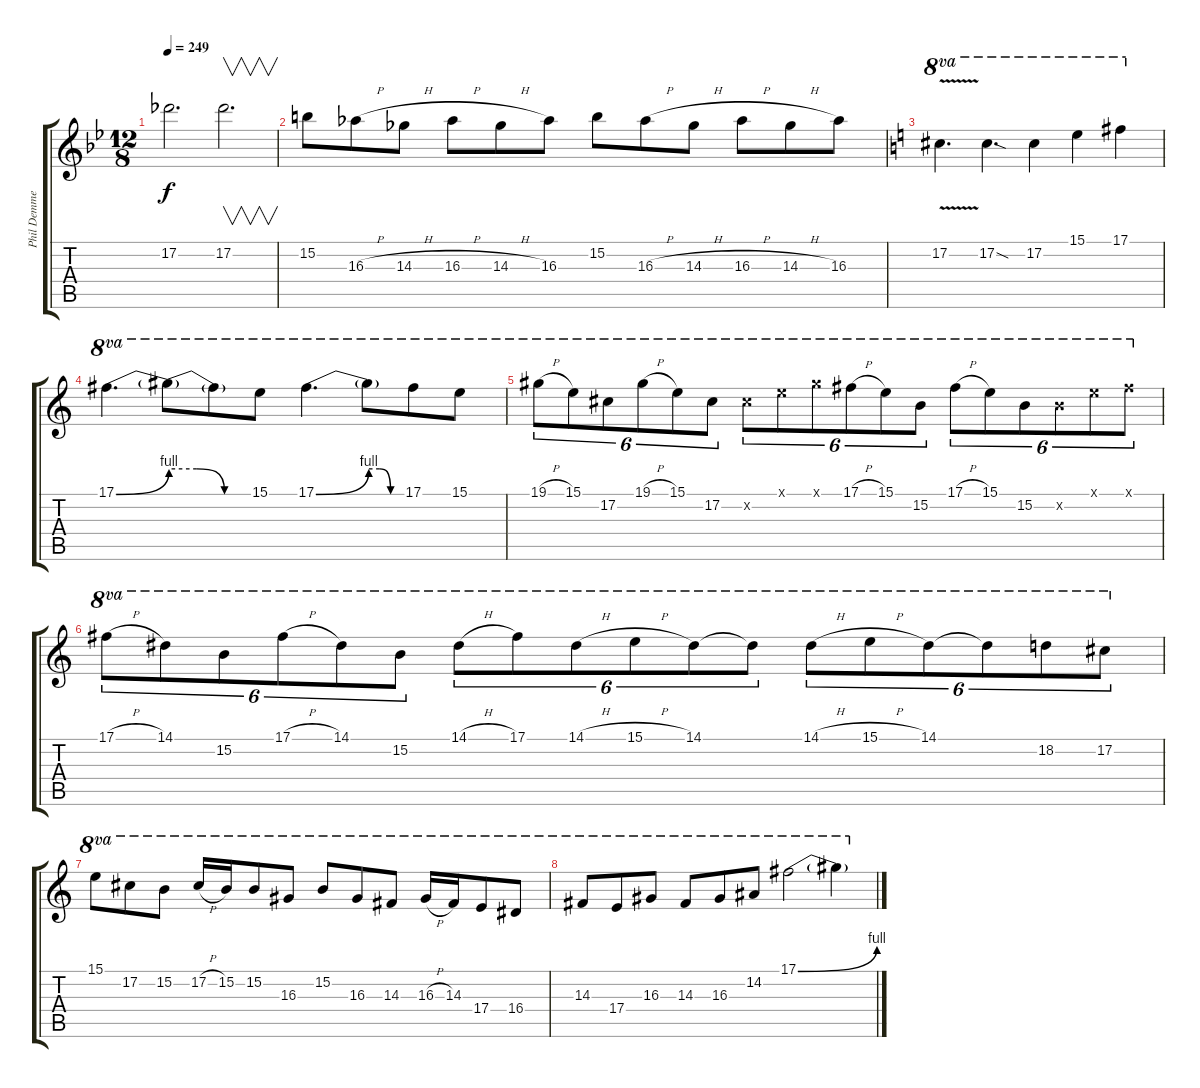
\track ("Phil Demmel" "Phil Demme") {instrument distortionguitar}
\staff {score tabs}
\tuning (Db4 Ab3 E3 B2 Gb2 B1) {hide}
\ts (12 8)
\tempo 249
\clef g2
\ks bb
17.2.2{d dy f} 17.2.2{v d} |
15.2.8 16.3{h}.8 14.3{h}.8 16.3{h}.8 14.3{h}.8 16.3.8 15.2.8 16.3{h}.8 14.3{h}.8 16.3{h}.8 14.3{h}.8 16.3.8 |
\ks c
17.2{v}.4{d ot 8va} 17.2{sod}.4{d ot 8va} 17.2.4{ot 8va} 15.1.4{ot 8va} 17.1.4{ot 8va} |
17.1{be (bend 0 0 60 4)}.4{d ot 8va} 17.1{be (custom 0 4 20 4 40 0 60 0) t}.8{ot 8va} 17.1{t}.8{ot 8va} 15.1.8{ot 8va} 17.1{be (bend 0 0 60 4)}.4{d ot 8va} 17.1{be (custom 0 4 20 4 40 0 60 0) t}.8{ot 8va} 17.1.8{ot 8va} 15.1.8{ot 8va} |
19.1{h}.8{tu (6 4) ot 8va} 15.1.8{tu (6 4) ot 8va} 17.2.8{tu (6 4) ot 8va} 19.1{h}.8{tu (6 4) ot 8va} 15.1.8{tu (6 4) ot 8va} 17.2.8{tu (6 4) ot 8va} 17.2{x}.8{tu (6 4) ot 8va} 15.1{x}.8{tu (6 4) ot 8va} 19.1{x}.8{tu (6 4) ot 8va} 17.1{h}.8{tu (6 4) ot 8va} 15.1.8{tu (6 4) ot 8va} 15.2.8{tu (6 4) ot 8va} 17.1{h}.8{tu (6 4) ot 8va} 15.1.8{tu (6 4) ot 8va} 15.2.8{tu (6 4) ot 8va} 15.2{x}.8{tu (6 4) ot 8va} 15.1{x}.8{tu (6 4) ot 8va} 17.1{x}.8{tu (6 4) ot 8va} |
17.1{h}.8{tu (6 4) ot 8va} 14.1.8{tu (6 4) ot 8va} 15.2.8{tu (6 4) ot 8va} 17.1{h}.8{tu (6 4) ot 8va} 14.1.8{tu (6 4) ot 8va} 15.2.8{tu (6 4) ot 8va} 14.1{h}.8{tu (6 4) ot 8va} 17.1.8{tu (6 4) ot 8va} 14.1{h}.8{tu (6 4) ot 8va} 15.1{h}.8{tu (6 4) ot 8va} 14.1.8{tu (6 4) ot 8va} 14.1{t}.8{tu (6 4) ot 8va} 14.1{h}.8{tu (6 4) ot 8va} 15.1{h}.8{tu (6 4) ot 8va} 14.1.8{tu (6 4) ot 8va} 14.1{t}.8{tu (6 4) ot 8va} 18.2.8{tu (6 4) ot 8va} 17.2.8{tu (6 4) ot 8va} |
15.1.8{ot 8va} 17.2.8{ot 8va} 15.2.8{ot 8va} 17.2{h}.16{ot 8va} 15.2.16{ot 8va} 15.2.8{ot 8va} 16.3.8{ot 8va} 15.2.8{ot 8va} 16.3.8{ot 8va} 14.3.8{ot 8va} 16.3{h}.16{ot 8va} 14.3.16{ot 8va} 17.4.8{ot 8va} 16.4.8{ot 8va} |
14.3.8{ot 8va} 17.4.8{ot 8va} 16.3.8{ot 8va} 14.3.8{ot 8va} 16.3.8{ot 8va} 14.2.8{ot 8va} 17.1{be (bend 0 0 60 4)}.2{ot 8va} 17.1{t}.4{ot 8va}
